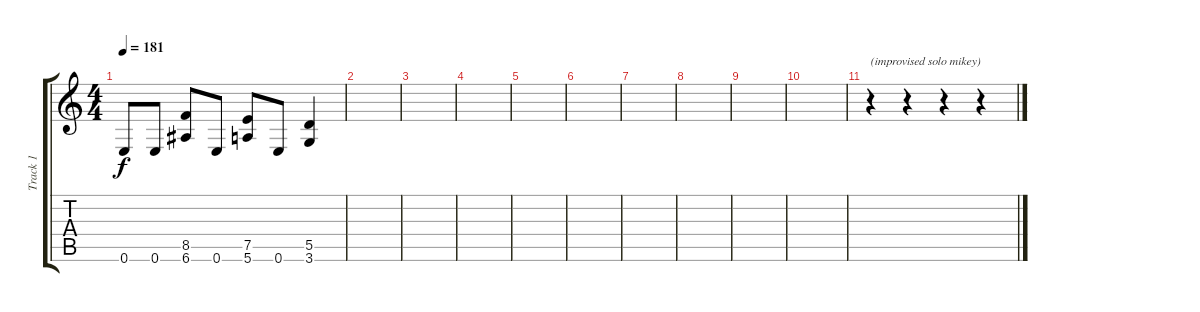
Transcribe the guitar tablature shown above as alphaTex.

\track ("Track 1" "Track 1") {instrument overdrivenguitar}
\staff {score tabs}
\tuning (E4 B3 G3 D3 A2 E2) {hide}
\ts (4 4)
\tempo 181
\clef g2
\ks c
0.6.8{dy f} 0.6.8 (8.5 6.6).8 0.6.8 (7.5 5.6).8 0.6.8 (5.5 3.6).4 |
|
|
|
|
|
|
|
|
|
r.4{txt "(improvised solo mikey)"} r.4 r.4 r.4
